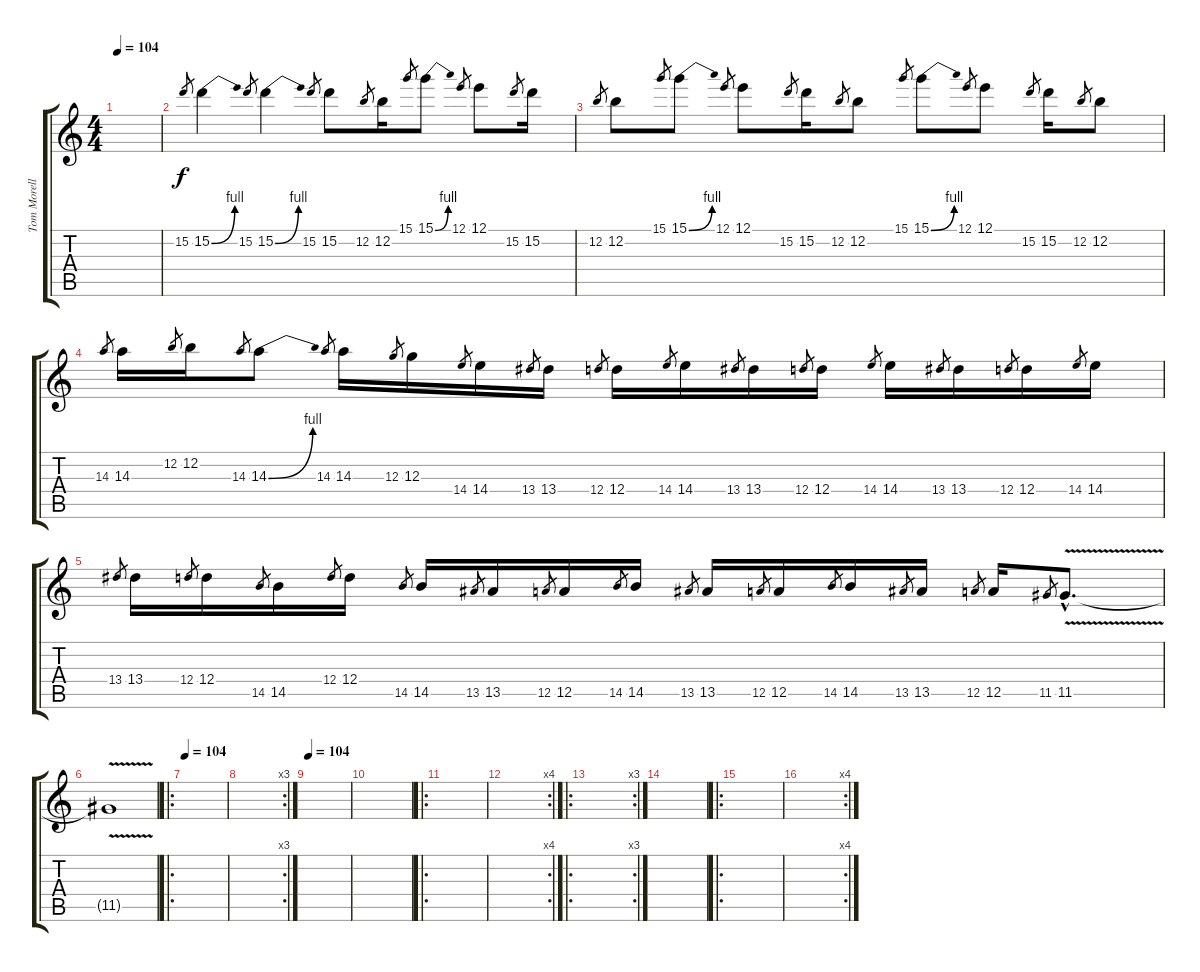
\track ("Tom Morello (Delay)" "Tom Morell") {instrument distortionguitar}
\staff {score tabs}
\tuning (E4 B3 G3 D3 A2 E2) {hide}
\ts (4 4)
\tempo 104
\clef g2
\ks c
|
15.2.8{gr} 15.2{be (bend 0 0 60 4)}.4 15.2.8{gr} 15.2{be (bend 0 0 60 4)}.4 15.2.8{gr} 15.2.8 12.2.8{gr} 12.2.16 15.1.8{gr} 15.1{be (bend 0 0 60 4)}.8 12.1.8{gr} 12.1.8 15.2.8{gr} 15.2.16 |
12.2.8{gr} 12.2.8 15.1.8{gr} 15.1{be (bend 0 0 60 4)}.8 12.1.8{gr} 12.1.8 15.2.8{gr} 15.2.16 12.2.8{gr} 12.2.8 15.1.8{gr} 15.1{be (bend 0 0 60 4)}.8 12.1.8{gr} 12.1.8 15.2.8{gr} 15.2.16 12.2.8{gr} 12.2.8 |
14.3.8{gr} 14.3.16 12.2.8{gr} 12.2.16 14.3.8{gr} 14.3{be (bend 0 0 60 4)}.8 14.3.8{gr} 14.3.16 12.3.8{gr} 12.3.16 14.4.8{gr} 14.4.16 13.4.8{gr} 13.4.16 12.4.8{gr} 12.4.16 14.4.8{gr} 14.4.16 13.4.8{gr} 13.4.16 12.4.8{gr} 12.4.16 14.4.8{gr} 14.4.16 13.4.8{gr} 13.4.16 12.4.8{gr} 12.4.16 14.4.8{gr} 14.4.16 |
13.4.8{gr} 13.4.16 12.4.8{gr} 12.4.16 14.5.8{gr} 14.5.16 12.4.8{gr} 12.4.16 14.5.8{gr} 14.5.16 13.5.8{gr} 13.5.16 12.5.8{gr} 12.5.16 14.5.8{gr} 14.5.16 13.5.8{gr} 13.5.16 12.5.8{gr} 12.5.16 14.5.8{gr} 14.5.16 13.5.8{gr} 13.5.16 12.5.8{gr} 12.5.16 11.5.8{gr} 11.5{v hac}.8{d} |
11.5{t}.1 |
\ro
\tempo 104
|
\rc 3
|
\tempo 104
|
|
\ro
|
\rc 4
|
\ro
\rc 3
|
|
\ro
|
\rc 4
